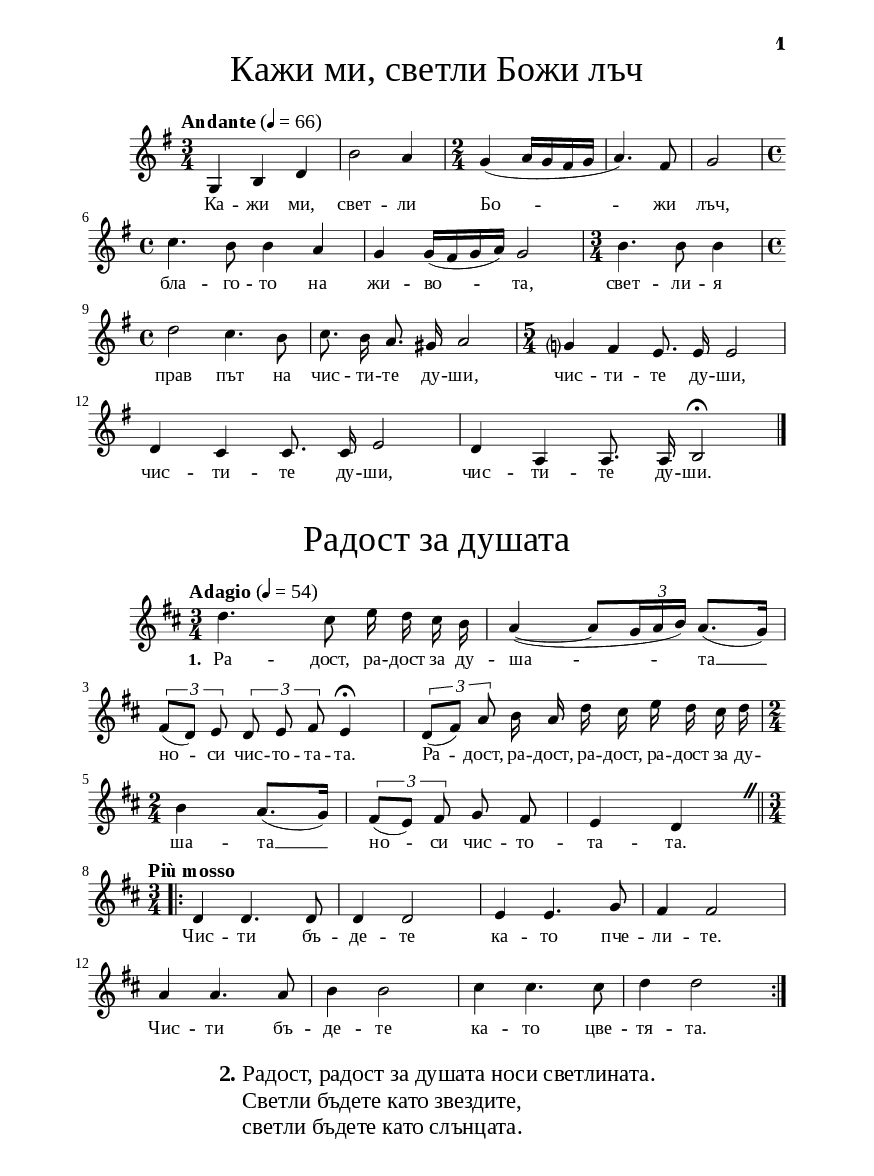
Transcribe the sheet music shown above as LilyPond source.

\version "2.24.4"

% include paper part and global functions
\include "include/globals.ily"

\bookpart {
  \label #'ref167_2
  \tocItem \markup "Кажи ми, светли Божи лъч"
  \paper {
    print-all-headers = ##t
    print-page-number = ##t
    print-first-page-number = ##t


    % put page numbers on the top and change the font style.
    oddHeaderMarkup = \markup
    \fill-line {
      ""
      \unless \on-first-page-of-part \fromproperty #'header:instrument
      \if \should-print-page-number \abs-fontsize #7 { \number \fromproperty #'page:page-number-string }
    }
    %% evenHeaderMarkup would inherit the value of
    %% oddHeaderMarkup if it were not defined here
    evenHeaderMarkup = \markup
    \fill-line {
      \if \should-print-page-number \abs-fontsize #7 { \number \fromproperty #'page:page-number-string }
      \unless \on-first-page-of-part \fromproperty #'header:instrument
      ""
    }

    oddFooterMarkup = \markup ""

    evenFooterMarkup = ""
    left-margin = 1.5\cm
    right-margin = 1.5\cm
    top-margin = 1\cm
    bottom-margin = 1.2\cm
    ragged-bottom = ##t % do not spread the staves to fill the whole vertical space
    top-markup-spacing.basic-distance = 0\mm % margin between page number and system for the first page
    top-system-spacing.basic-distance = 10\mm % margin between page number and system for the other pages

    % change distance between staves
    system-system-spacing =
    #'((basic-distance . 12)
       (minimum-distance . 6)
       (padding . 1)
       (stretchability . 12))
  }
  \score {
    \include "include/score-layout.ily"

    \new Voice \absolute {
      \clef treble
      \key g \major
      \time 3/4
      \tempoFunc "Andante" 4 "66"
      \autoBeamOff
      g4  b4  d'4 | % 2
      b'2  a'4 | % 3
      \time 2/4  | % 3
      g'4 (  a'16 [  g'16  fis'16  g'16
      ] | % 4
      a'4. )  fis'8 | % 5
      g'2 \break | % 6
      \time 4/4  | % 6
      c''4.  b'8  b'4  a'4 | % 7
      g'4  g'16 ( [  fis'16  g'16  a'16
      ) ]  g'2 | % 8
      \time 3/4  | % 8
      b'4.  b'8  b'4 \break | % 9
      \time 4/4  | % 9
      d''2  c''4.  b'8 |
      c''8.  b'16  a'8.  gis'16
      a'2 | % 11
      \time 5/4  | % 11
      g'?4  fis'4  e'8.  e'16  e'2
      \break | % 12
      d'4  c'4  c'8.  c'16  e'2 | % 13
      d'4  a4  a8.  a16  b2 ^\fermata
      \bar "|."
    }

    \addlyrics {
      Ка -- жи ми, свет -- ли Бо --
      жи лъч, бла -- го -- то
      на жи -- во --   та, свет --
      ли -- я прав път на чис -- ти --
      те ду -- ши, чис -- ти -- те ду --
      ши, чис -- ти -- те ду -- ши, чис --
      ти -- те ду -- ши.}

      \header {
        title = \titleFunc #'ref_desc_10 "Кажи ми, светли Божи лъч" "Kaži mi, svetli Boži lăč"
      }

      \midi{}

    } % score

    \markup \vspace #1

    \label #'ref155_1
    \tocItem \markup "Радост за душата"
    \paper {
      print-all-headers = ##t
      print-page-number = ##t
      print-first-page-number = ##t


      % put page numbers on the top and change the font style.
      oddHeaderMarkup = \markup
      \fill-line {
        ""
        \unless \on-first-page-of-part \fromproperty #'header:instrument
        \if \should-print-page-number \abs-fontsize #7 { \number \fromproperty #'page:page-number-string }
      }
      %% evenHeaderMarkup would inherit the value of
      %% oddHeaderMarkup if it were not defined here
      evenHeaderMarkup = \markup
      \fill-line {
        \if \should-print-page-number \abs-fontsize #7 { \number \fromproperty #'page:page-number-string }
        \unless \on-first-page-of-part \fromproperty #'header:instrument
        ""
      }

      oddFooterMarkup = \markup ""

      evenFooterMarkup = ""
      left-margin = 1.5\cm
      right-margin = 1.5\cm
      top-margin = 1\cm
      bottom-margin = 1.2\cm
      ragged-bottom = ##t % do not spread the staves to fill the whole vertical space
      top-markup-spacing.basic-distance = 0\mm % margin between page number and system for the first page
      top-system-spacing.basic-distance = 10\mm % margin between page number and system for the other pages

      % change distance between staves
      system-system-spacing =
      #'((basic-distance . 12)
         (minimum-distance . 6)
         (padding . 1)
         (stretchability . 12))
    }
    \score {
      \include "include/score-layout.ily"

      \new Voice \absolute {
        \clef treble
        \key d \major
        \time 3/4
        \tempoFunc "Adagio" 4 "54"
        \autoBeamOff
        d''4.  cis''8  e''16  d''16
        cis''16  b'16 | % 2
        a'4 ( ~  a'8 [ \once \omit TupletBracket
        \times 2/3  {
          g'16  a'16  b'16 ) ]
        }
        a'8. ( [  g'16 ) ] \break | % 3

        \times 2/3  {
          fis'8 ( [  d'8 ) ] e'8
        }

        \times 2/3  {
          d'8   e'8  fis'8
        }
        e'4 ^\fermata \noBreak | % 4

        \times 2/3  {
          d'8 ([  fis'8 ]) a'8
        }
        b'16  a'16  d''16  cis''16
        e''16  d''16  cis''16  d''16
        \break | % 5
        \time 2/4
        b'4  a'8. [(  g'16 )]
        \times 2/3  {
          fis'8 ( [  e'8 ) ] fis'8
        }
        % 6
        g'8  fis'8  e'4  d'4 \caesura \time 3/4 \break
        \bar ".|:-||"
        | % 7
        \tempo "Più mosso"
        d'4  d'4.  d'8 | % 8
        d'4  d'2 | % 9
        e'4  e'4.  g'8 |
        fis'4  fis'2 \break | % 11
        a'4  a'4.  a'8 | % 12
        b'4  b'2 | % 13
        cis''4  cis''4.  cis''8 | % 14
        d''4  d''2
        \bar ":|."

      }

      \addlyrics {
        \set stanza = "1. " Ра -- дост, ра -- дост за ду -- ша
        --  та __  но -- си
        чис -- то -- та -- та. Ра -- дост,
        ра -- дост, ра -- дост, ра -- дост
        за ду -- ша -- та __  но -- си
        чис -- то -- та -- та. Чис -- ти бъ --
        де -- те ка -- то пче -- ли -- те.
        Чис -- ти бъ -- де -- те ка -- то
        цве -- тя -- та.
      }

      \header {
        title = \titleFunc #'ref_desc_18 "Радост за душата" "Radost za dušata"
      }

      \midi{}

    } % score

    \markup \abs-fontsize #11 \override #`(baseline-skip . ,bgCoupletBaselineSkip){
      \fill-line {
        \column {
          \line {
            \bold "2."
            \column {
              "Радост, радост за душата носи светлината."
              "Светли бъдете като звездите,"
               "светли бъдете като слънцата."
            }
          }

        }
      }
    }
  } % bookpart

  % Più mosso
  %
